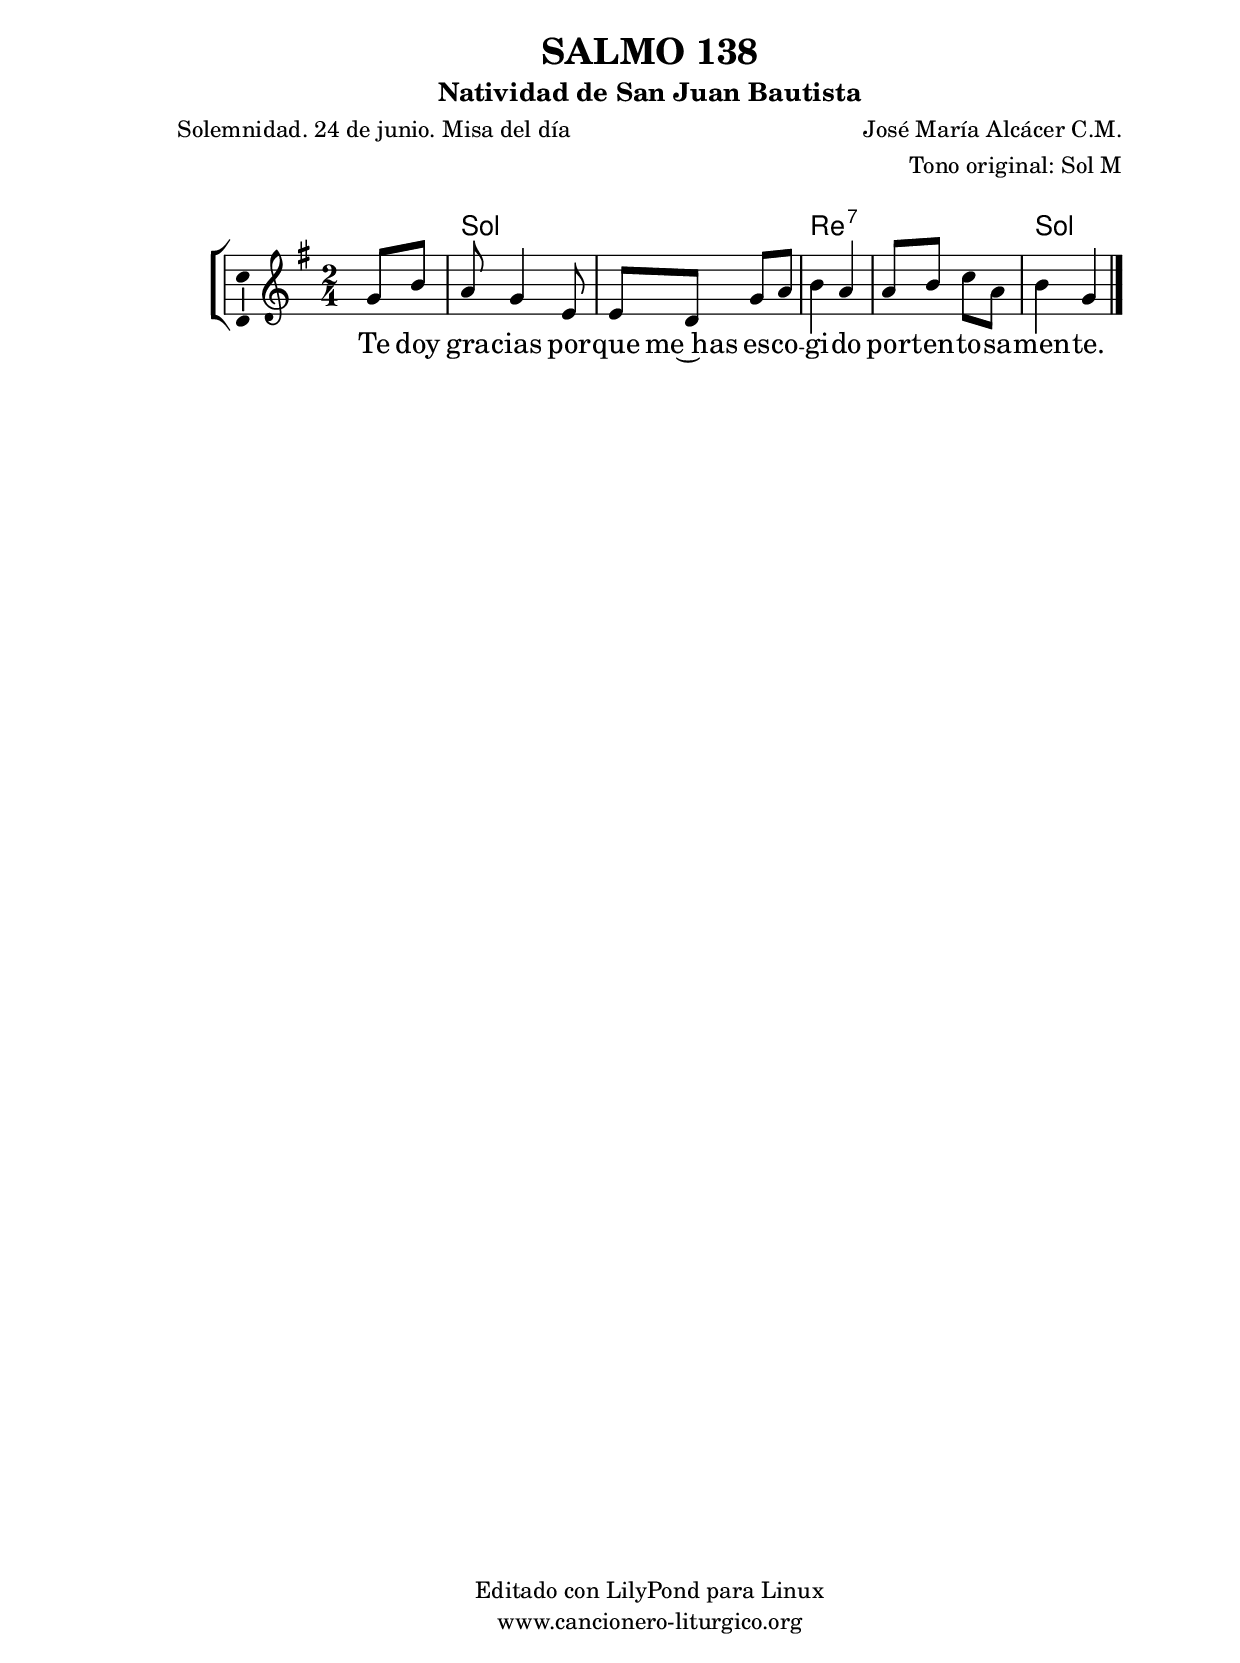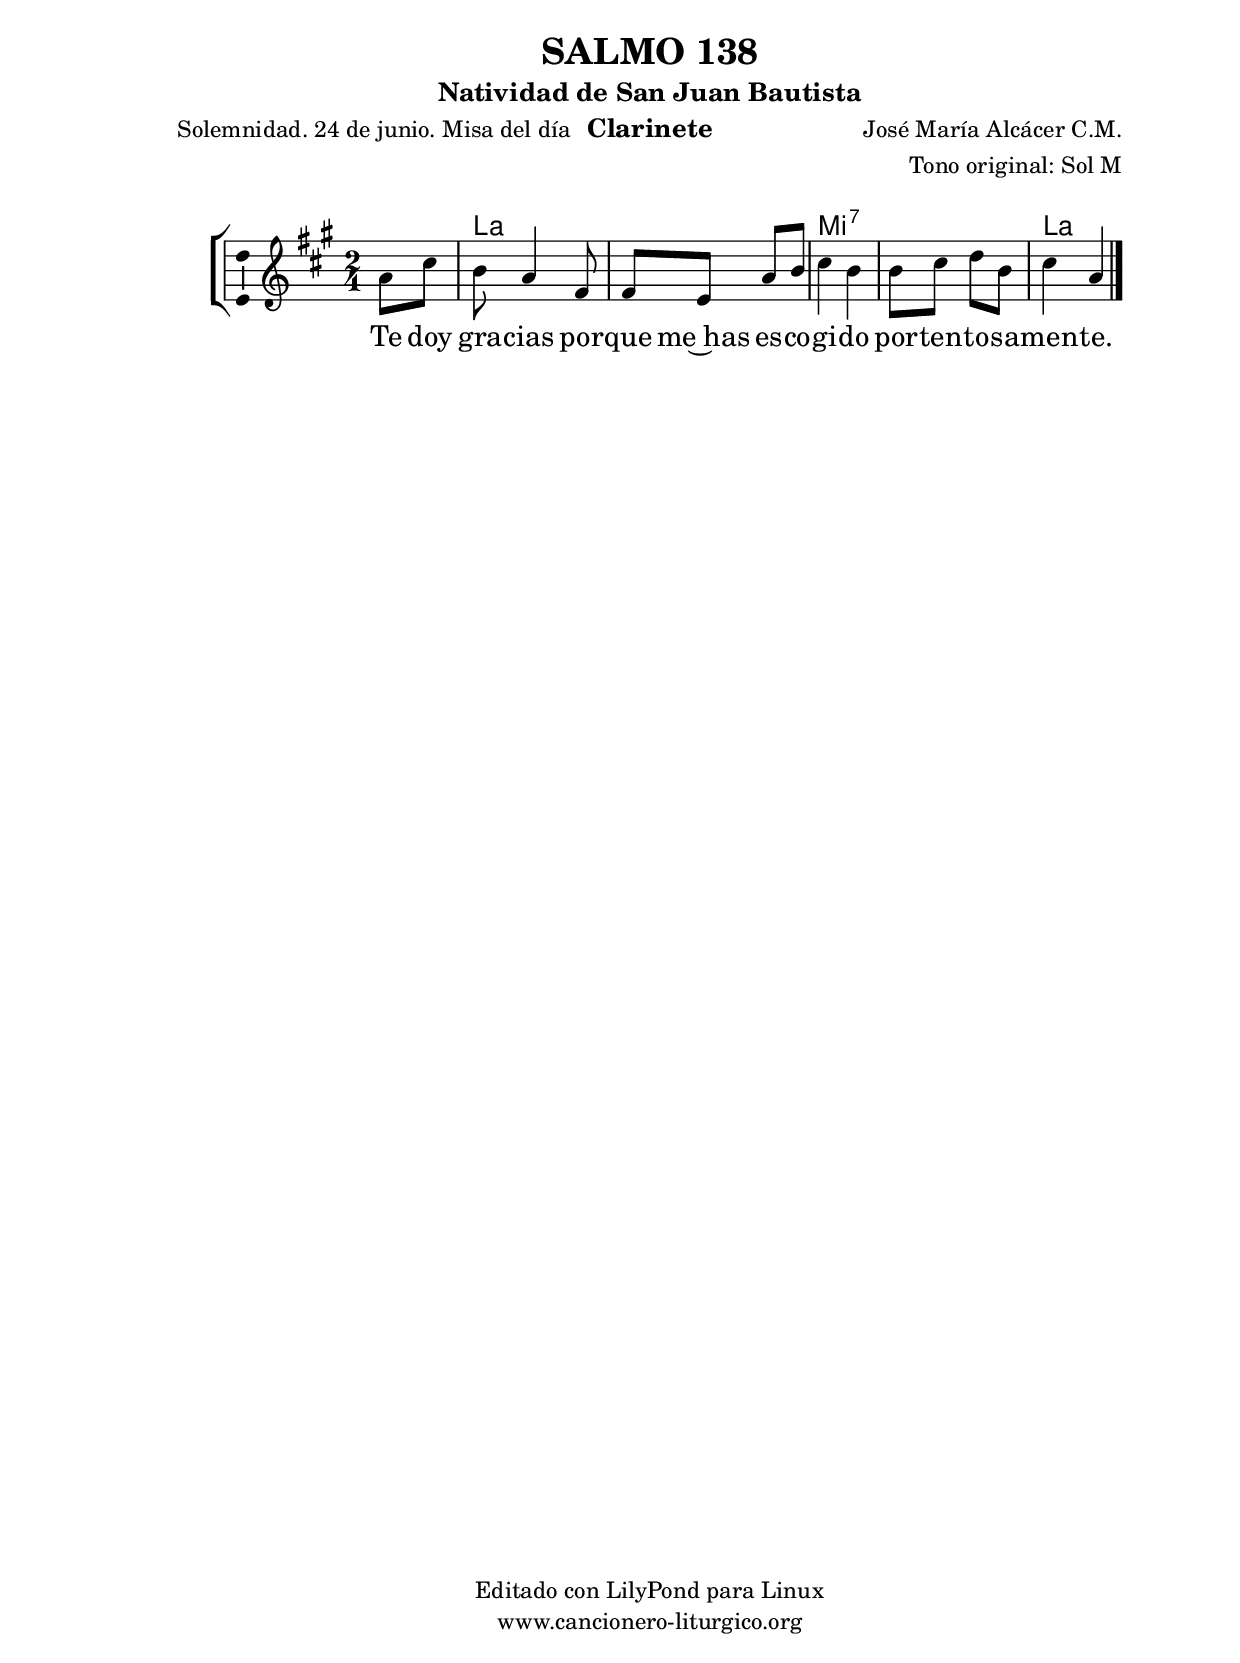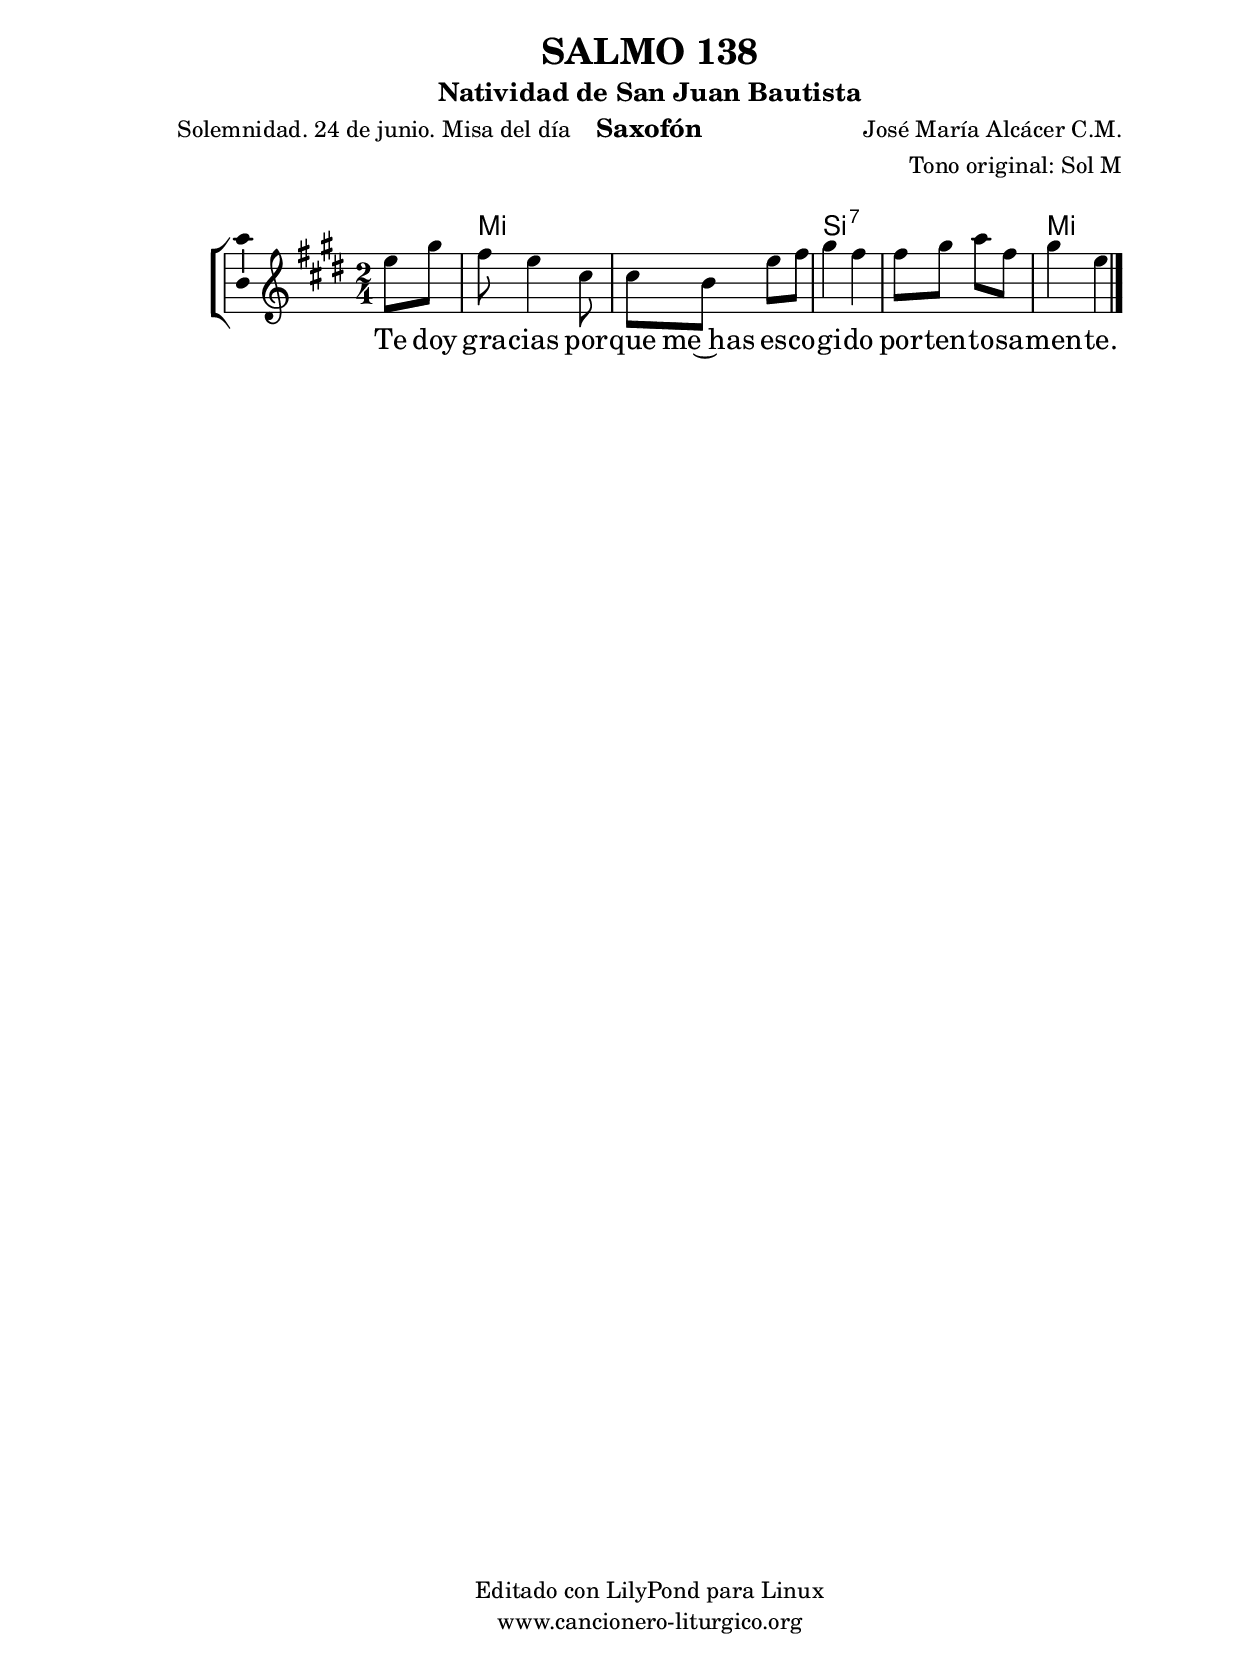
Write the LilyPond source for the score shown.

%
%para convertir .midi en .wav:
%timidity filename.midi -Ow -o finename.wav
%
%
%Para convertir de .wav a .mp3:
%lame -h -m j filename.wav
%
%
%para escuchar el midi:
%timidity nombrefichero.midi
%


%versión de lilypond para la que se ha escrito esta partitura:
\version "2.16.0"

	%Tamaño papel
	#(set-default-paper-size "a4")
	%Tamaño partitura
	#(set-global-staff-size 20)
	%No responde al pulsar sobre una nota
	#(ly:set-option 'point-and-click #f)

%parámetros del encabezamiento:
\header {
	title = "SALMO 138"
	subtitle = "Natividad de San Juan Bautista"
	composer = "José María Alcácer C.M."
	poet = "Solemnidad. 24 de junio. Misa del día"
	meter = ""
	arranger = "Tono original: Sol M"
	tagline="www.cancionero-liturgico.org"
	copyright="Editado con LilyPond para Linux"
	tiempo = ""
	usos = "Salmo"
	letra = "Te doy gracias porque me has escogido portentosamente."
	}

%parámetros asociados al papel:
\paper  {
	oddHeaderMarkup = \markup {\fill-line { \on-the-fly #not-first-page \fromproperty #'header:title \on-the-fly #not-first-page \fromproperty #'header:composer }}
	evenHeaderMarkup = \markup {\fill-line { \fromproperty #'header:composer \fromproperty #'header:title }}
	#(set-paper-size "a4")
	print-page-number = ##f
	first-page-number = 1
	print-first-page-number = ##f
%	head-separation = 3.0 \cm
	top-margin = 2.0 \cm
	bottom-margin = 0.5\cm
%%%	bottom-margin = -1.0\cm
	left-margin = 3.0 \cm
	line-width = 16.0 \cm 
	indent = 8\mm
	interscoreline = 2.\mm
	between-system-space = 15\mm
%	para que las partituras no llenen la hoja:
	ragged-bottom = ##t
%	idem para la última hoja:
	ragged-last-bottom = ##f
%	para que las partituras llenen el ancho del papel:
	ragged-last = ##f
	after-title-space = 2.5 \cm
%page-count=1
%system-count=8

	%Flexible Vertical Spacing
%	markup-markup-spacing =
%	#'((basic-distance . 15) (minimum-distance . 15) (padding . 3))
	markup-system-spacing =
	#'((basic-distance . 15) (minimum-distance . 15) (padding . 3))
	system-system-spacing =
	#'((basic-distance . 15) (minimum-distance . 15) (padding . 3))
	score-system-spacing =
	#'((basic-distance . 15) (minimum-distance . 15) (padding . 5))
%	top-system-spacing = % header
%	#'((basic-distance . 8) (minimum-distance . 0) (padding . 3))
%	top-markup-spacing =
%	#'((basic-distance . 20) (minimum-distance . 20) (padding . 3))
	last-bottom-spacing = % footer
	#'((basic-distance . 5) (minimum-distance . 5) (padding . 3))
%	score-markup-spacing =
%	#'((basic-distance . 16) (minimum-distance . 13) (padding . 3))

	}


%parámetros que afectan a toda la partitura:
global =  {
	%clave de sol (G):
	\clef G
	%armadura:
%	\transpose aes g
	\key g \major
	\tempo 4=80
	\set Score.tempoHideNote = ##t
	}


acordes = {
	\italianChords
	\chordmode {
%	\transpose aes g
{

s2
g2 g d:7 d:7 g

	}
	}
}

melodia = 
%	\transpose aes g
{
	\relative c''{

\time 2/4
s4 g8 b
a8 g4 e8
e8 d g a
b4 a
a8 b c a
b4 g

	\bar "|."
	}
	}


texto = \lyricmode {
Te doy gra -- cias
por -- que me~has es -- co -- gi -- do por -- ten -- to -- sa -- men -- te.
	}


acordesStaff = \context ChordNames = acordesStaff <<
	\set chordChanges = ##t
	\acordes
	>>


vozStaff = \context Voice = vozStaff
\with {\consists "Ambitus_engraver"}
<<
%	\set Staff.instrumentName = ""
%	\set Staff.shortInstrumentName = ""
%	\set Staff.midiInstrument = #"clarinet"
%	\set Staff.midiInstrument = #"cello"
%	\set Staff.midiInstrument = #"flute"
	\set Staff.midiInstrument = #"electric guitar (jazz)"
%	\set Staff.midiInstrument = #"english horn"
%	\set Staff.midiInstrument = #"violin"
%	\set Staff.midiInstrument = #"glockenspiel"
	\set Staff.midiMinimumVolume = #0.7
	\set Staff.midiMaximumVolume = #0.9
	\global
	\melodia
	>>


textoStaff = \context Lyrics = textoStaff <<
	\lyricsto vozStaff \texto
	>>

\book {
	\score {
		\context ChoirStaff {
			\override StaffGroup.SystemStartBracket #'collapse-height = #1
			\override Score.SystemStartBar #'collapse-height = #1
			<<
			\acordesStaff
			\vozStaff
			\textoStaff
			>>
			}
		\layout {
	    		\context {
				\Lyrics
				\override LyricText #'font-size = #2
				}
	   		 \context {
				\Score
				%fontSize = #3
				\override StaffSymbol #'staff-space = #(magstep +3)
				%\override Beam #'thickness = #0.55
				%\override SpacingSpanner #'spacing-increment = #1.0
				%\override Slur #'height-limit = #1.5
				}
			}
		}
	\score {
		\unfoldRepeats
		\context ChoirStaff {
			<<
			\acordesStaff
			\vozStaff
			>>
			}
		\midi {
	  		\context {
	  			\Score
				tempoWholesPerMinute = #(ly:make-moment 70 4)
				}
			}
		}
	}

%Partitura para clarinete
#(define output-suffix "C")
\book {
	\header{
		instrument = "Clarinete"
		}
	\score {
		\context ChoirStaff {
			\override StaffGroup.SystemStartBracket #'collapse-height = #1
			\override Score.SystemStartBar #'collapse-height = #1
\transpose c d
			<<
			\acordesStaff
			\vozStaff
			\textoStaff
			>>
			}
		\layout {
	    		\context {
				\Lyrics
				\override LyricText #'font-size = #2
				}
	   		 \context {
				\Score
				%fontSize = #3
				\override StaffSymbol #'staff-space = #(magstep +3)
				%\override Beam #'thickness = #0.55
				%\override SpacingSpanner #'spacing-increment = #1.0
				%\override Slur #'height-limit = #1.5
				}
			}
		}
	}

%Partitura para saxofón
#(define output-suffix "S")
\book {
	\header{
		instrument = "Saxofón"
		}
	\score {
		\context ChoirStaff {
			\override StaffGroup.SystemStartBracket #'collapse-height = #1
			\override Score.SystemStartBar #'collapse-height = #1
\transpose c a
			<<
			\acordesStaff
			\vozStaff
			\textoStaff
			>>
			}
		\layout {
	    		\context {
				\Lyrics
				\override LyricText #'font-size = #2
				}
	   		 \context {
				\Score
				%fontSize = #3
				\override StaffSymbol #'staff-space = #(magstep +3)
				%\override Beam #'thickness = #0.55
				%\override SpacingSpanner #'spacing-increment = #1.0
				%\override Slur #'height-limit = #1.5
				}
			}
		}
	}

